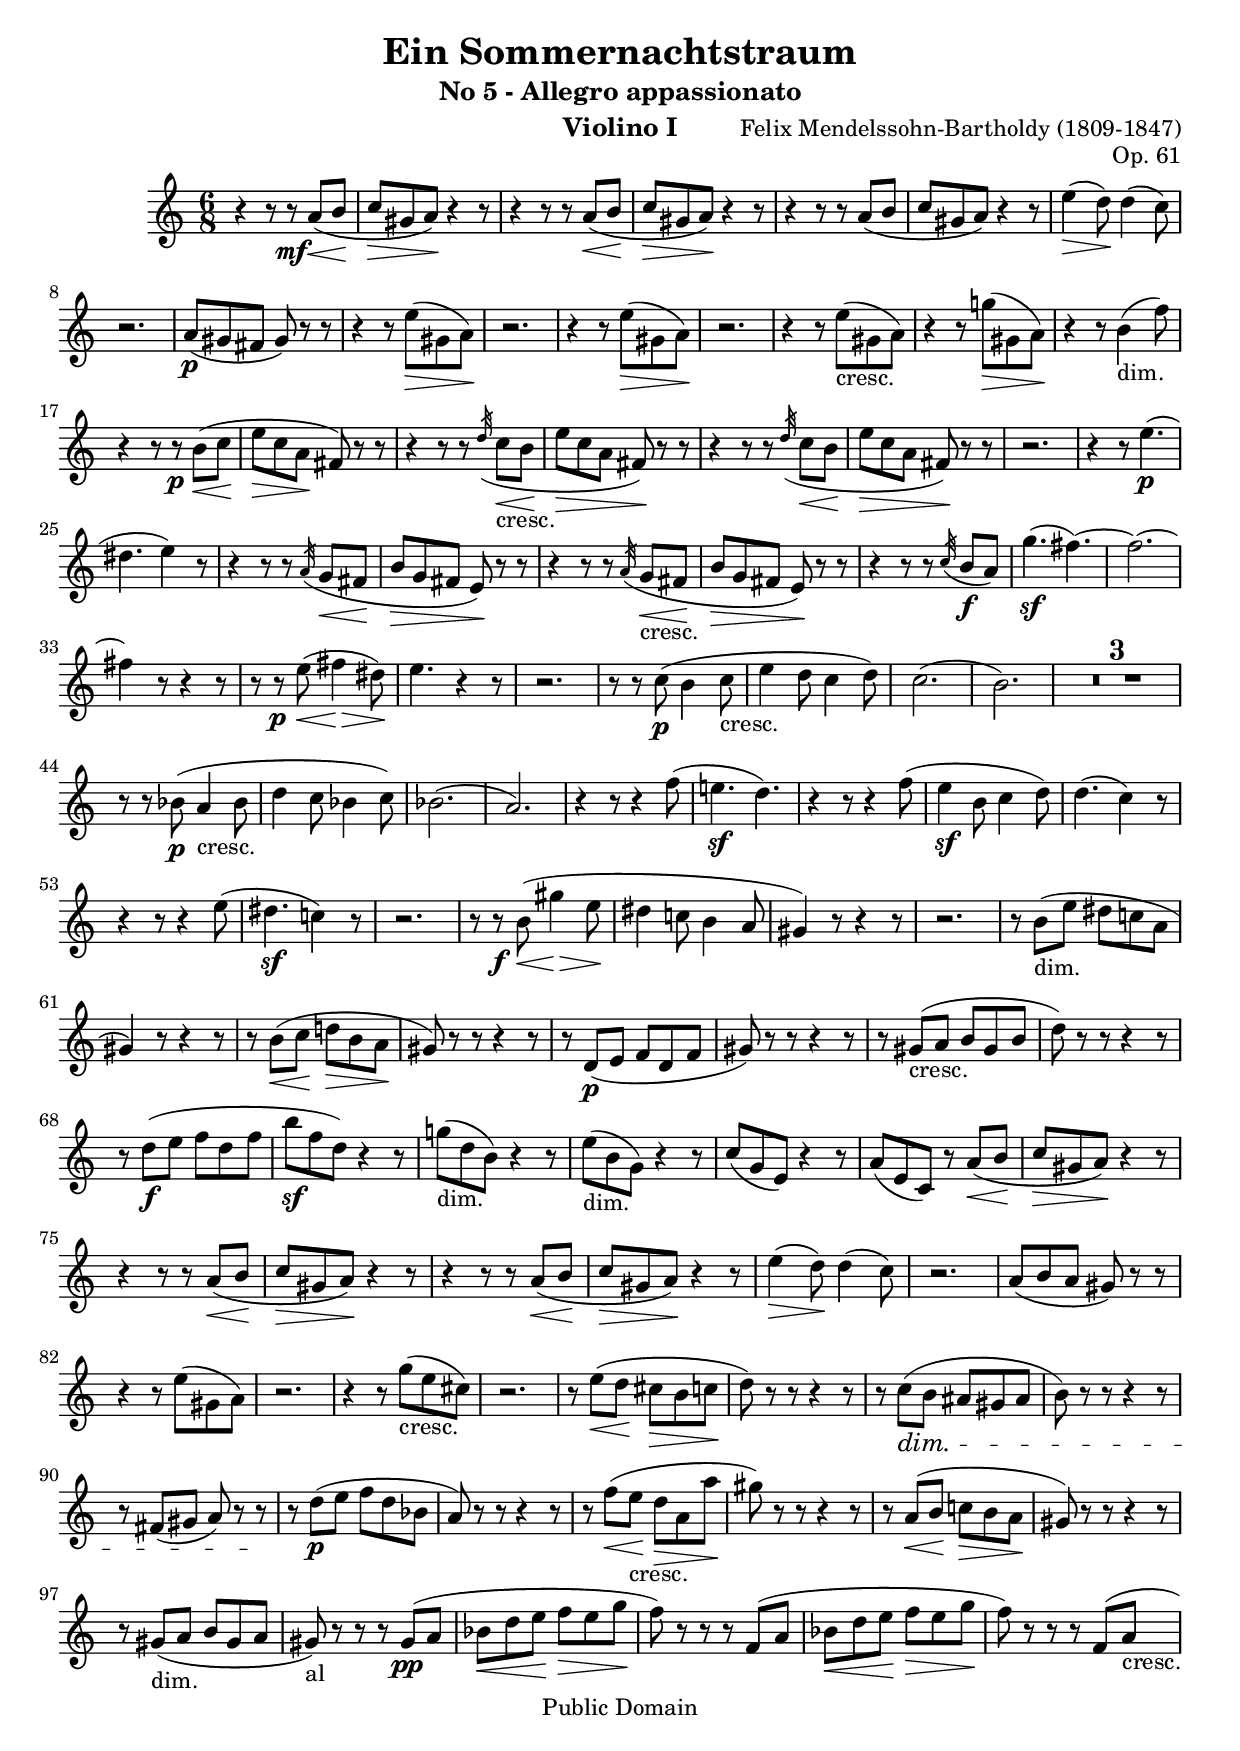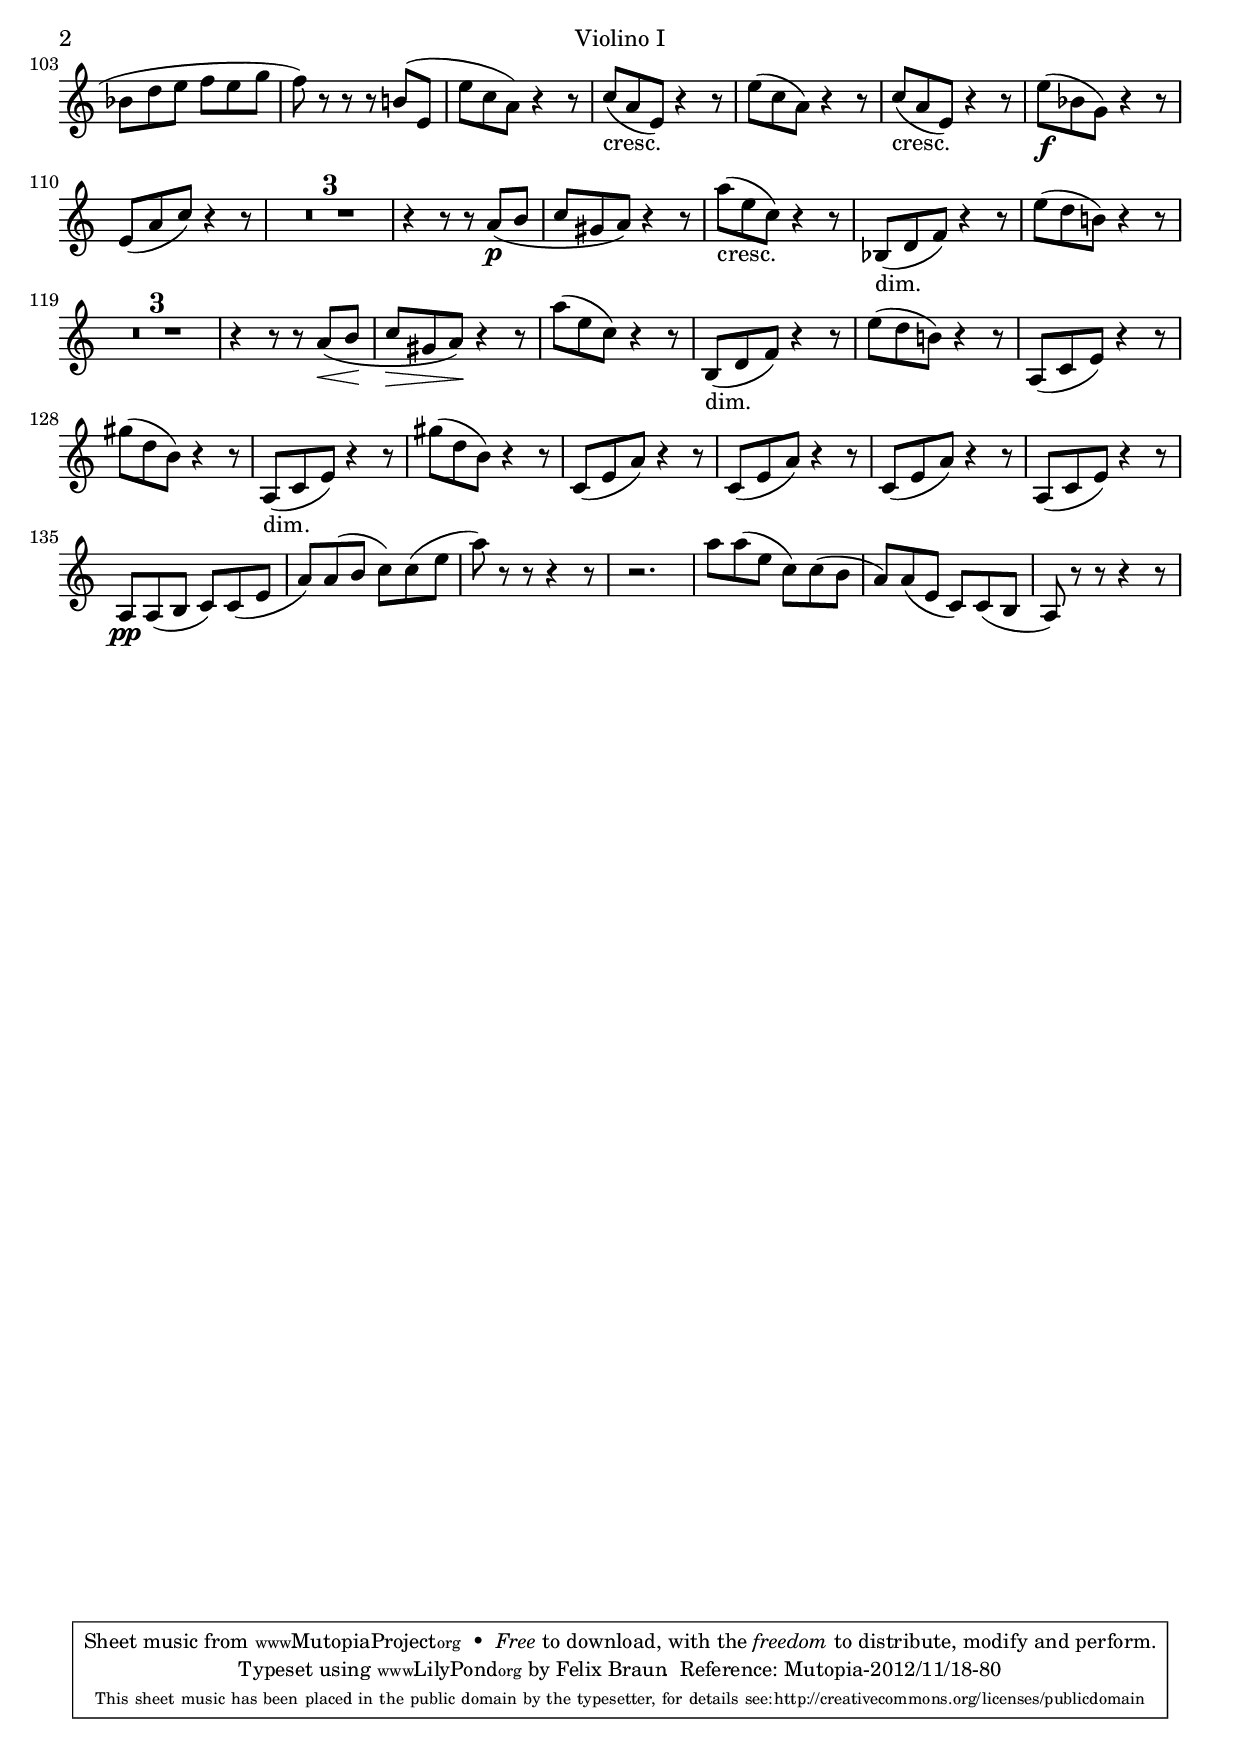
\header{
filename =	 "violino-1-part.ly"
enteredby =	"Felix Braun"
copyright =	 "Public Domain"
}

\version "2.16.0"

\include "sntglobal.ly"
\header{
filename =	"violino-1.ly"
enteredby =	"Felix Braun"
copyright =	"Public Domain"
}

\version "2.16.0"
\include "deutsch.ly"

violinoB =  \relative c'' {
	r4 r8 r8\mf a8(\<  h\! | c\> gis  a\!) r4 r8 |
	r4 r8 r8 a8(\<  h\! | c\> gis  a\!) r4 r8 |
	r4 r8 r8 a8( h | c gis  a) r4 r8 |
	e'4(\>  d8\!) d4(  c8) | r2. | a8(\p gis fis  gis) r8 r8 |
%% 10
	r4 r8 e'(\> gis,  a\!) | r2. |
	r4 r8 e'(\> gis,  a\!) | r2. |
	r4 r8 e'(-"cresc." gis,  a) | r4 r8 g'!(\> gis,  a\!) |
	r4 r8 h4(-"dim."  f'8) | r4 r8 r\p h,(\<  c\! |
	e\> c  a\!  fis) r r | r4 r8 r \slashedGrace d'32( c8-"cresc."\<  h\! |
%% 20
	e\> c a  fis\!) r r | r4 r8 r \slashedGrace d'32( c8\<  h\! |
	e\> c a  fis\!) r r | r2. | r4 r8 e'4.\p( | dis  e4) r8 |
	r4 r8 r \slashedGrace a,32( g8\<  fis\! | h\> g fis  e\!) r r |
	r4 r8 r \slashedGrace a32( g8-"cresc."\<  fis\! | h\> g fis  e\!) r r |
%% 30
	r4 r8 r \slashedGrace c'32( h8\f  a) | g'4.\sf(  fis)~ | fis2.~ | fis4 r8 r4 r8
	r8 r\p e(\<  fis4\!\>  dis8\!) | e4. r4 r8 | r2.
	r8 r c\p( h4 c8-"cresc." | e4 d8 c4  d8) | c2.( | 
%% 40	
	 h) | R2.*3 |
	r8 r b\p( a4-"cresc." b8 | d4 c8 b4  c8) | b2.( |  a) |
	r4 r8 r4 f'8( | e!4.\sf  d) |
%% 50
	r4 r8 r4 f8( | e4\sf h8 c4  d8) | d4.(  c4) r8 | 
	r4 r8 r4 e8( | dis4.\sf  c!4) r8 | r2. |
	r8 r\f h8(\<  gis'4\!\>  e8\! | dis4 c!8 h4 a8 |  gis4) r8 r4 r8 | r2. |
%% 60
	r8 h-"dim."( e dis c! a |   gis4) r8 r4 r8 |
	r8 h(\<  c\! d!\> h  a\! |  gis) r r r4 r8 |
	r d\p( e f d f |  gis) r r r4 r8 |
	r gis-"cresc."( a h gis h |  d) r r r4 r8 |
	r d\f( e f d f | h\sf f  d) r4 r8 |
%% 70
	g!-"dim."( d  h) r4 r8 | e-"dim."( h  g) r4 r8 |
	c( g  e) r4 r8 | a( e  c) r8 a'(\<  h\! | c\> gis  a\!) r4 r8 |
	r4 r8 r a(\<  h\! | c\> gis  a\!) r4 r8 |
	r4 r8 r a(\<  h\! | c\> gis  a\!) r4 r8 |
	e'4(\>  d8\!) d4(  c8) |
%% 80
	r2. | a8( h a  gis) r r | r4 r8 e'( gis,  a) | r2. |
	r4 r8 g'-"cresc."( e  cis) | r2. | r8 e(\<  d\! cis\> h  c\! |
	 d) r r r4 r8 |
	r c\dim( h ais gis ais |  h) r r r4 r8 | 
%% 90	
	r fis( gis  a) r  r\! | 
	r  d\p( e f d b |  a) r r r4 r8 |
	r f'(\<  e\!-"cresc." d\> a  a'\! |  gis) r r r4 r8 |
	r a,(\<  h\! c!\> h  a\! |  gis) r r r4 r8 |
	r gis-"dim."( a h gis a |  gis)-"al" r r r gis\pp( a |
	b\< d  e\! f\> e  g\! | 
%% 100	
	 f) r r r f,( a | b\< d  e\! f\> e  g\! | 
	 f) r r r f,( a-"cresc." | b d e f e g |  f) r r r h,!( e,	|
	e' c  a) r4 r8 |  c-"cresc."( a  e) r4 r8 | 
	e'( c  a) r4 r8 |  c-"cresc."( a  e) r4 r8 |
	e'\f( b  g) r4 r8 | 
%% 110	
	e( a  c) r4 r8 | R2.*3 | 
	r4 r8 r a\p( h | c gis  a) r4 r8 |
	a'-"cresc."( e  c) r4 r8 | b,-"dim."( d  f) r4 r8 |
	e'( d  h!) r4 r8 | R2.*3 |
%% 122
	r4 r8 r a(\<  h\! | c\> gis  a\!) r4 r8 |
	a'( e  c) r4 r8 | h,-"dim."( d  f) r4 r8 |
	e'( d  h!) r4 r8 | a,( c  e) r4 r8 | gis'( d  h) r4 r8 | 
	a,-"dim."( c  e) r4 r8 | 
%% 130	
	gis'( d  h) r4 r8 |
	c,( e  a) r4 r8 | c,( e  a) r4 r8 | c,( e  a) r4 r8 |
	a,( c  e) r4 r8 |
	a,\pp a( h  c) c( e |  a) a( h  c) c( e |  a) r r r4 r8 |
	r2. | 
	a8 a( e  c) c( h |  a) a( e  c) c( h |  a) r r r4 r8 |
}

violinoBStaff = \context Staff = "violino1" <<
	\set Staff.midiInstrument = #"violin"
	\set Staff.instrumentName = #"Violino I"
	\set Staff.shortInstrumentName = #"Vl. I"
	<< 
		\global
		\context Voice = "violinoi" 			\violinoB
	>>
>>

\include "sntheader.ly"

\header {
	instrument = "Violino I"
}

\score {
	\violinoBStaff
	\include "sntpart-paper.ly"
	\version "2.16.0"

\midi{\tempo 4 = 170}

}
